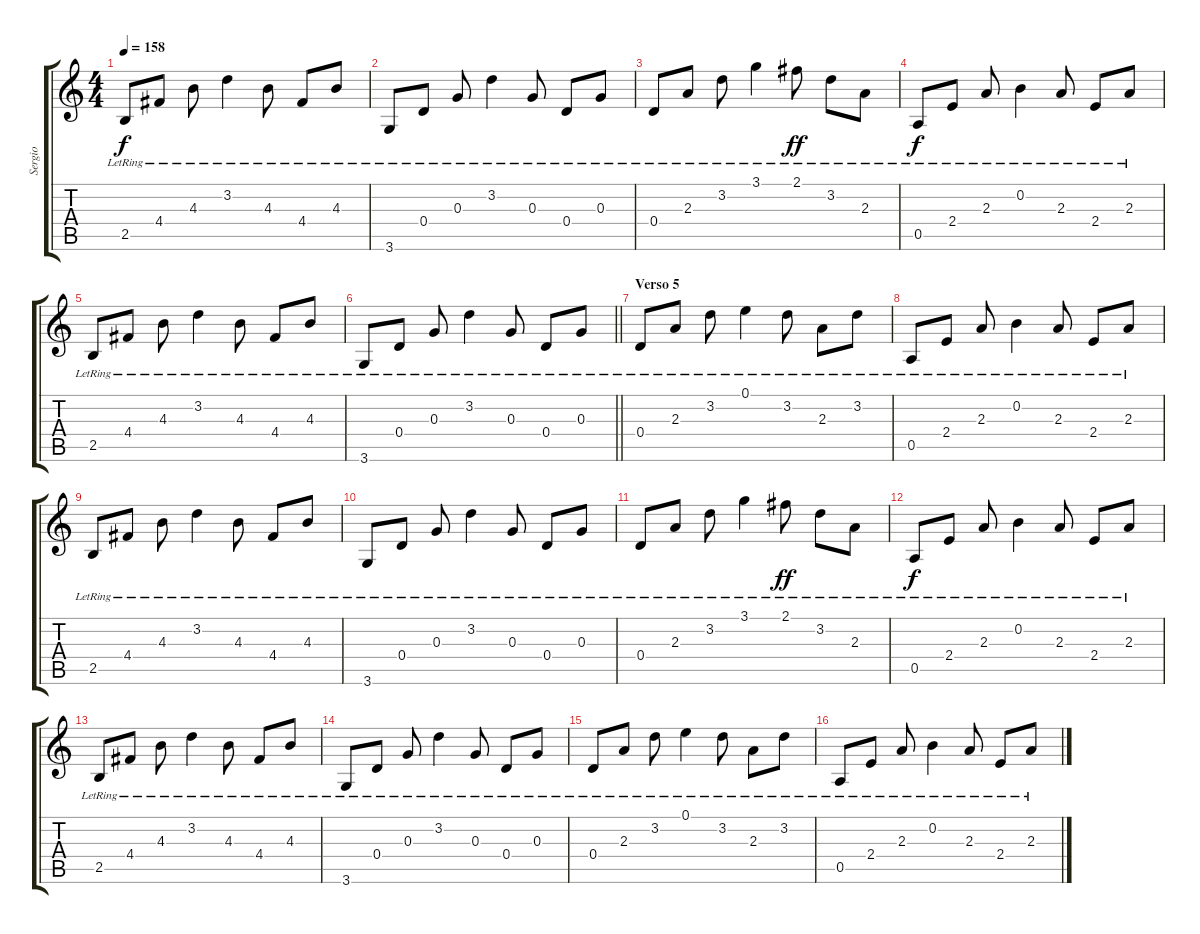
\track ("Sergio" "Sergio") {instrument acousticguitarsteel}
\staff {score tabs}
\tuning (E4 B3 G3 D3 A2 E2) {hide}
\ts (4 4)
\tempo 158
\clef g2
\ks c
2.5{lr}.8{dy f} 4.4{lr}.8 4.3{lr}.8 3.2{lr}.4 4.3{lr}.8 4.4{lr}.8 4.3{lr}.8 |
3.6{lr}.8 0.4{lr}.8 0.3{lr}.8 3.2{lr}.4 0.3{lr}.8 0.4{lr}.8 0.3{lr}.8 |
0.4{lr}.8 2.3{lr}.8 3.2{lr}.8 3.1{lr}.4 2.1{lr}.8{dy ff} 3.2{lr}.8 2.3{lr}.8 |
0.5{lr}.8{dy f} 2.4{lr}.8 2.3{lr}.8 0.2{lr}.4 2.3{lr}.8 2.4{lr}.8 2.3{lr}.8 |
2.5{lr}.8 4.4{lr}.8 4.3{lr}.8 3.2{lr}.4 4.3{lr}.8 4.4{lr}.8 4.3{lr}.8 |
\barLineRight lightlight
3.6{lr}.8 0.4{lr}.8 0.3{lr}.8 3.2{lr}.4 0.3{lr}.8 0.4{lr}.8 0.3{lr}.8 |
\section ("" "Verso 5")
0.4{lr}.8 2.3{lr}.8 3.2{lr}.8 0.1{lr}.4 3.2{lr}.8 2.3{lr}.8 3.2{lr}.8 |
0.5{lr}.8 2.4{lr}.8 2.3{lr}.8 0.2{lr}.4 2.3{lr}.8 2.4{lr}.8 2.3{lr}.8 |
2.5{lr}.8 4.4{lr}.8 4.3{lr}.8 3.2{lr}.4 4.3{lr}.8 4.4{lr}.8 4.3{lr}.8 |
3.6{lr}.8 0.4{lr}.8 0.3{lr}.8 3.2{lr}.4 0.3{lr}.8 0.4{lr}.8 0.3{lr}.8 |
0.4{lr}.8 2.3{lr}.8 3.2{lr}.8 3.1{lr}.4 2.1{lr}.8{dy ff} 3.2{lr}.8 2.3{lr}.8 |
0.5{lr}.8{dy f} 2.4{lr}.8 2.3{lr}.8 0.2{lr}.4 2.3{lr}.8 2.4{lr}.8 2.3{lr}.8 |
2.5{lr}.8 4.4{lr}.8 4.3{lr}.8 3.2{lr}.4 4.3{lr}.8 4.4{lr}.8 4.3{lr}.8 |
3.6{lr}.8 0.4{lr}.8 0.3{lr}.8 3.2{lr}.4 0.3{lr}.8 0.4{lr}.8 0.3{lr}.8 |
0.4{lr}.8 2.3{lr}.8 3.2{lr}.8 0.1{lr}.4 3.2{lr}.8 2.3{lr}.8 3.2{lr}.8 |
0.5{lr}.8 2.4{lr}.8 2.3{lr}.8 0.2{lr}.4 2.3{lr}.8 2.4{lr}.8 2.3{lr}.8
